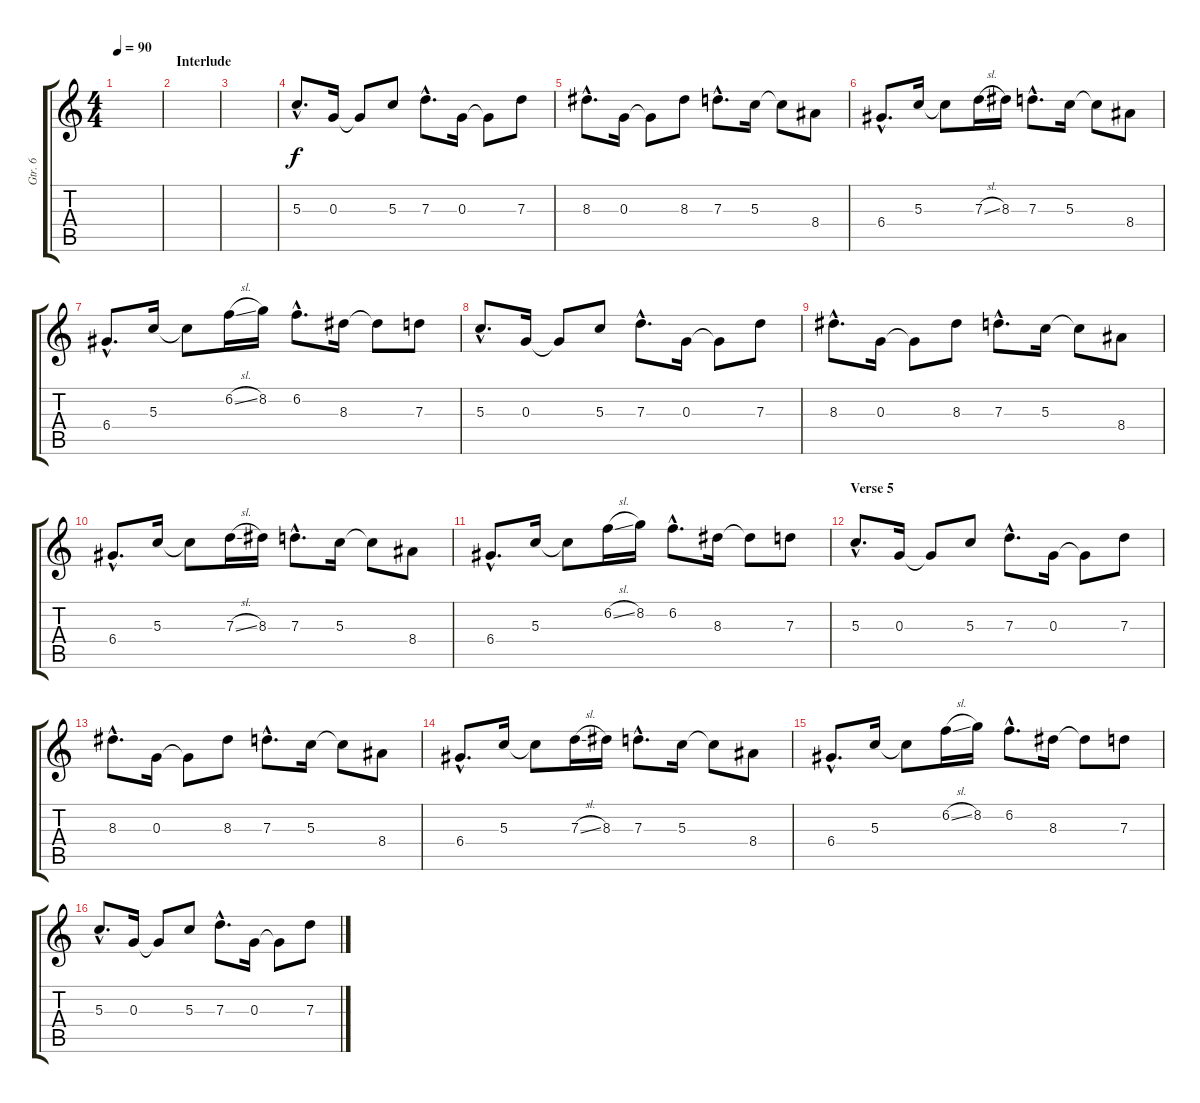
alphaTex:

\track ("Gtr. 6" "Gtr. 6") {instrument distortionguitar}
\staff {score tabs}
\tuning (E4 B3 G3 D3 A2 E2) {hide}
\ts (4 4)
\tempo 90
\clef g2
\ks c
|
\section ("" "Interlude")
|
|
5.3{hac}.8{d} 0.3.16 0.3{t}.8 5.3.8 7.3{hac}.8{d} 0.3.16 0.3{t}.8 7.3.8 |
8.3{hac}.8{d} 0.3.16 0.3{t}.8 8.3.8 7.3{hac}.8{d} 5.3.16 5.3{t}.8 8.4.8 |
6.4{hac}.8{d} 5.3.16 5.3{t}.8 7.3{sl}.16 8.3.16 7.3{hac}.8{d} 5.3.16 5.3{t}.8 8.4.8 |
6.4{hac}.8{d} 5.3.16 5.3{t}.8 6.2{sl}.16 8.2.16 6.2{hac}.8{d} 8.3.16 8.3{t}.8 7.3.8 |
5.3{hac}.8{d} 0.3.16 0.3{t}.8 5.3.8 7.3{hac}.8{d} 0.3.16 0.3{t}.8 7.3.8 |
8.3{hac}.8{d} 0.3.16 0.3{t}.8 8.3.8 7.3{hac}.8{d} 5.3.16 5.3{t}.8 8.4.8 |
6.4{hac}.8{d} 5.3.16 5.3{t}.8 7.3{sl}.16 8.3.16 7.3{hac}.8{d} 5.3.16 5.3{t}.8 8.4.8 |
6.4{hac}.8{d} 5.3.16 5.3{t}.8 6.2{sl}.16 8.2.16 6.2{hac}.8{d} 8.3.16 8.3{t}.8 7.3.8 |
\section ("" "Verse 5")
5.3{hac}.8{d} 0.3.16 0.3{t}.8 5.3.8 7.3{hac}.8{d} 0.3.16 0.3{t}.8 7.3.8 |
8.3{hac}.8{d} 0.3.16 0.3{t}.8 8.3.8 7.3{hac}.8{d} 5.3.16 5.3{t}.8 8.4.8 |
6.4{hac}.8{d} 5.3.16 5.3{t}.8 7.3{sl}.16 8.3.16 7.3{hac}.8{d} 5.3.16 5.3{t}.8 8.4.8 |
6.4{hac}.8{d} 5.3.16 5.3{t}.8 6.2{sl}.16 8.2.16 6.2{hac}.8{d} 8.3.16 8.3{t}.8 7.3.8 |
5.3{hac}.8{d} 0.3.16 0.3{t}.8 5.3.8 7.3{hac}.8{d} 0.3.16 0.3{t}.8 7.3.8
